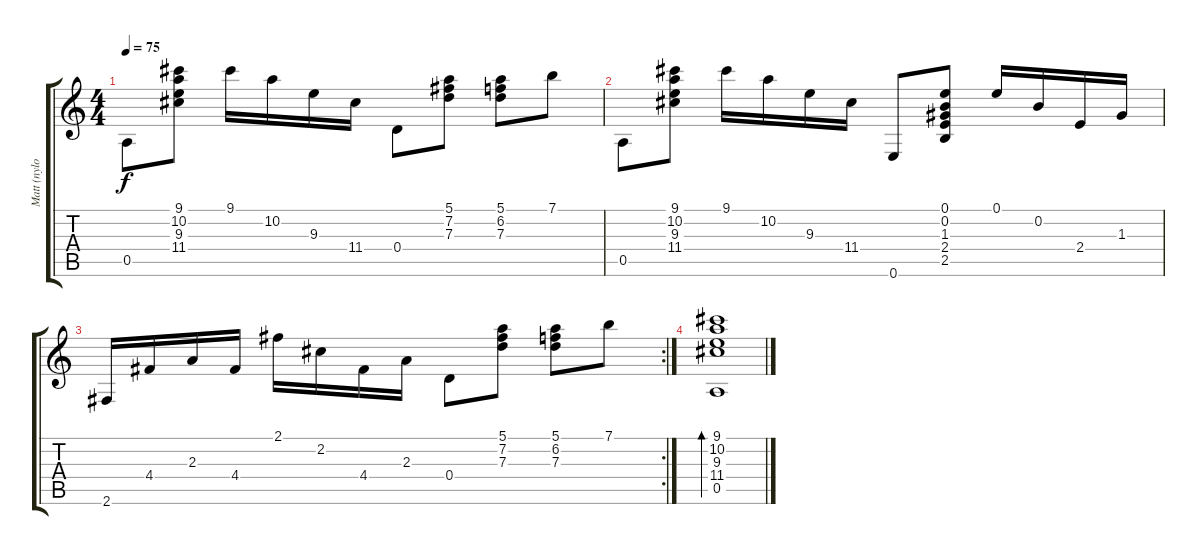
\track ("Matt (nylon guitar)" "Matt (nylo") {instrument acousticguitarnylon}
\staff {score tabs}
\tuning (E4 B3 G3 D3 A2 E2) {hide}
\ts (4 4)
\tempo 75
\clef g2
\ks c
0.5.8{dy f} (9.1 10.2 9.3 11.4).8 9.1.16 10.2.16 9.3.16 11.4.16 0.4.8 (5.1 7.2 7.3).8 (5.1 6.2 7.3).8 7.1.8 |
0.5.8 (9.1 10.2 9.3 11.4).8 9.1.16 10.2.16 9.3.16 11.4.16 0.6.8 (0.1 0.2 1.3 2.4 2.5).8 0.1.16 0.2.16 2.4.16 1.3.16 |
\rc 2
2.6.16 4.4.16 2.3.16 4.4.16 2.1.16 2.2.16 4.4.16 2.3.16 0.4.8 (5.1 7.2 7.3).8 (5.1 6.2 7.3).8 7.1.8 |
(9.1 10.2 9.3 11.4 0.5).1{bd 240}
